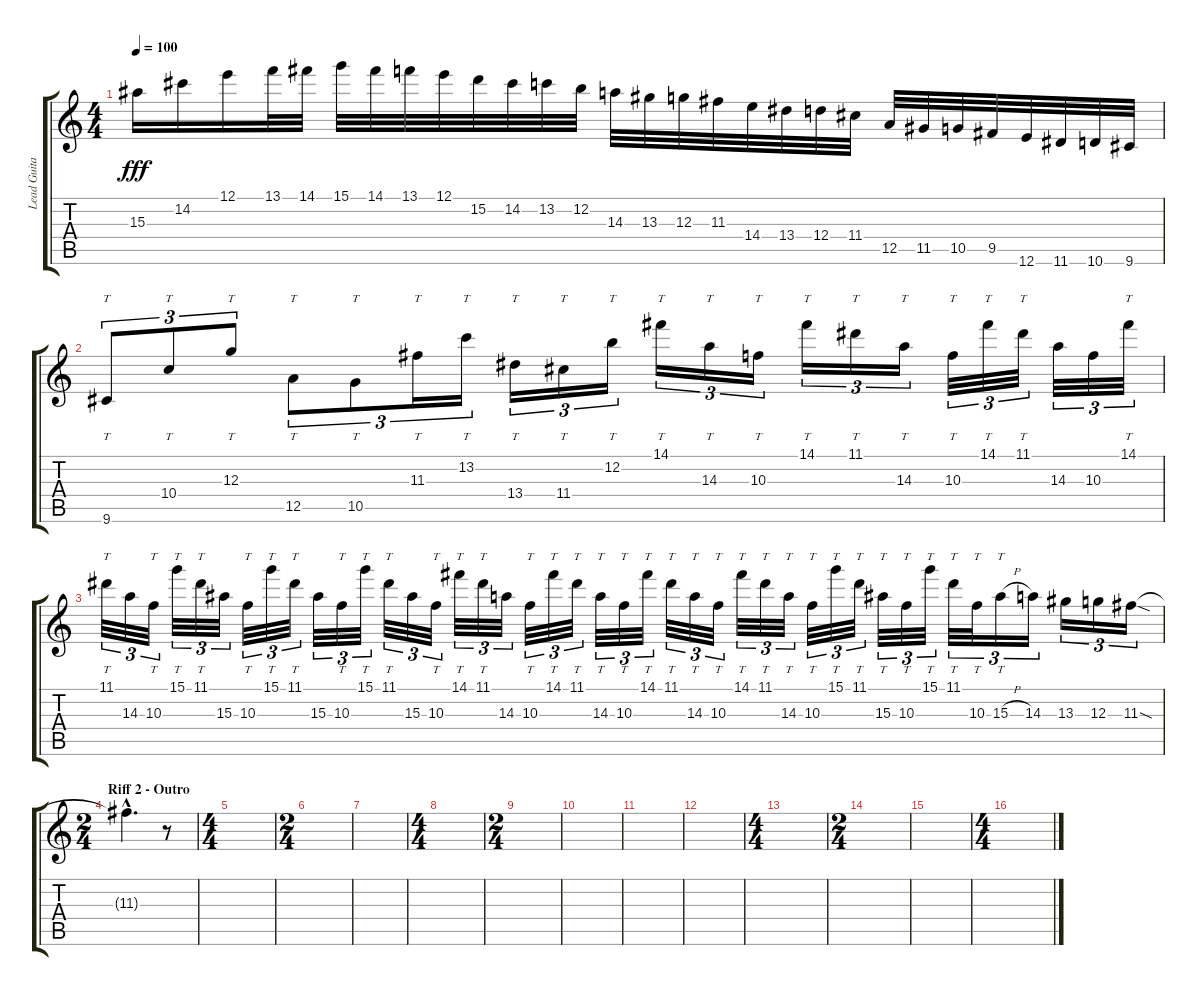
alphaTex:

\track ("Lead Guitar" "Lead Guita") {instrument distortionguitar}
\staff {score tabs}
\tuning (E4 B3 G3 D3 A2 E2) {hide}
\ts (4 4)
\tempo 100
\clef g2
\ks c
15.3.16{dy fff} 14.2.16 12.1.16 13.1.32 14.1.32 15.1.32 14.1.32 13.1.32 12.1.32 15.2.32 14.2.32 13.2.32 12.2.32 14.3.32 13.3.32 12.3.32 11.3.32 14.4.32 13.4.32 12.4.32 11.4.32 12.5.32 11.5.32 10.5.32 9.5.32 12.6.32 11.6.32 10.6.32 9.6.32 |
9.6.8{tt tu (3 2)} 10.4.8{tt tu (3 2)} 12.3.8{tt tu (3 2)} 12.5.8{tt tu (3 2)} 10.5.8{tt tu (3 2)} 11.3.16{tt tu (3 2)} 13.2.16{tt tu (3 2)} 13.4.16{tt tu (3 2)} 11.4.16{tt tu (3 2)} 12.2.16{tt tu (3 2)} 14.1.16{tt tu (3 2)} 14.3.16{tt tu (3 2)} 10.3.16{tt tu (3 2)} 14.1.16{tt tu (3 2)} 11.1.16{tt tu (3 2)} 14.3.16{tt tu (3 2)} 10.3.32{tt tu (3 2)} 14.1.32{tt tu (3 2)} 11.1.32{tt tu (3 2)} 14.3.32{tu (3 2)} 10.3.32{tu (3 2)} 14.1.32{tt tu (3 2)} |
11.1.32{tt tu (3 2)} 14.3.32{tu (3 2)} 10.3.32{tt tu (3 2)} 15.1.32{tt tu (3 2)} 11.1.32{tt tu (3 2)} 15.3.32{tu (3 2)} 10.3.32{tt tu (3 2)} 15.1.32{tt tu (3 2)} 11.1.32{tt tu (3 2)} 15.3.32{tu (3 2)} 10.3.32{tt tu (3 2)} 15.1.32{tt tu (3 2)} 11.1.32{tt tu (3 2)} 15.3.32{tu (3 2)} 10.3.32{tt tu (3 2)} 14.1.32{tt tu (3 2)} 11.1.32{tt tu (3 2)} 14.3.32{tu (3 2)} 10.3.32{tt tu (3 2)} 14.1.32{tt tu (3 2)} 11.1.32{tt tu (3 2)} 14.3.32{tt tu (3 2)} 10.3.32{tt tu (3 2)} 14.1.32{tt tu (3 2)} 11.1.32{tt tu (3 2)} 14.3.32{tt tu (3 2)} 10.3.32{tt tu (3 2)} 14.1.32{tt tu (3 2)} 11.1.32{tt tu (3 2)} 14.3.32{tt tu (3 2)} 10.3.32{tt tu (3 2)} 15.1.32{tt tu (3 2)} 11.1.32{tt tu (3 2)} 15.3.32{tt tu (3 2)} 10.3.32{tt tu (3 2)} 15.1.32{tt tu (3 2)} 11.1.32{tt tu (3 2)} 10.3.32{tt tu (3 2)} 15.3{h}.16{tt tu (3 2)} 14.3.16{tu (3 2)} 13.3.16{tu (3 2)} 12.3.16{tu (3 2)} 11.3{sod}.16{tu (3 2)} |
\ts (2 4)
\section ("" "Riff 2 - Outro")
11.3{hac t}.4{d} r.8 |
\ts (4 4)
|
\ts (2 4)
|
|
\ts (4 4)
|
\ts (2 4)
|
|
|
|
\ts (4 4)
|
\ts (2 4)
|
|
\ts (4 4)
